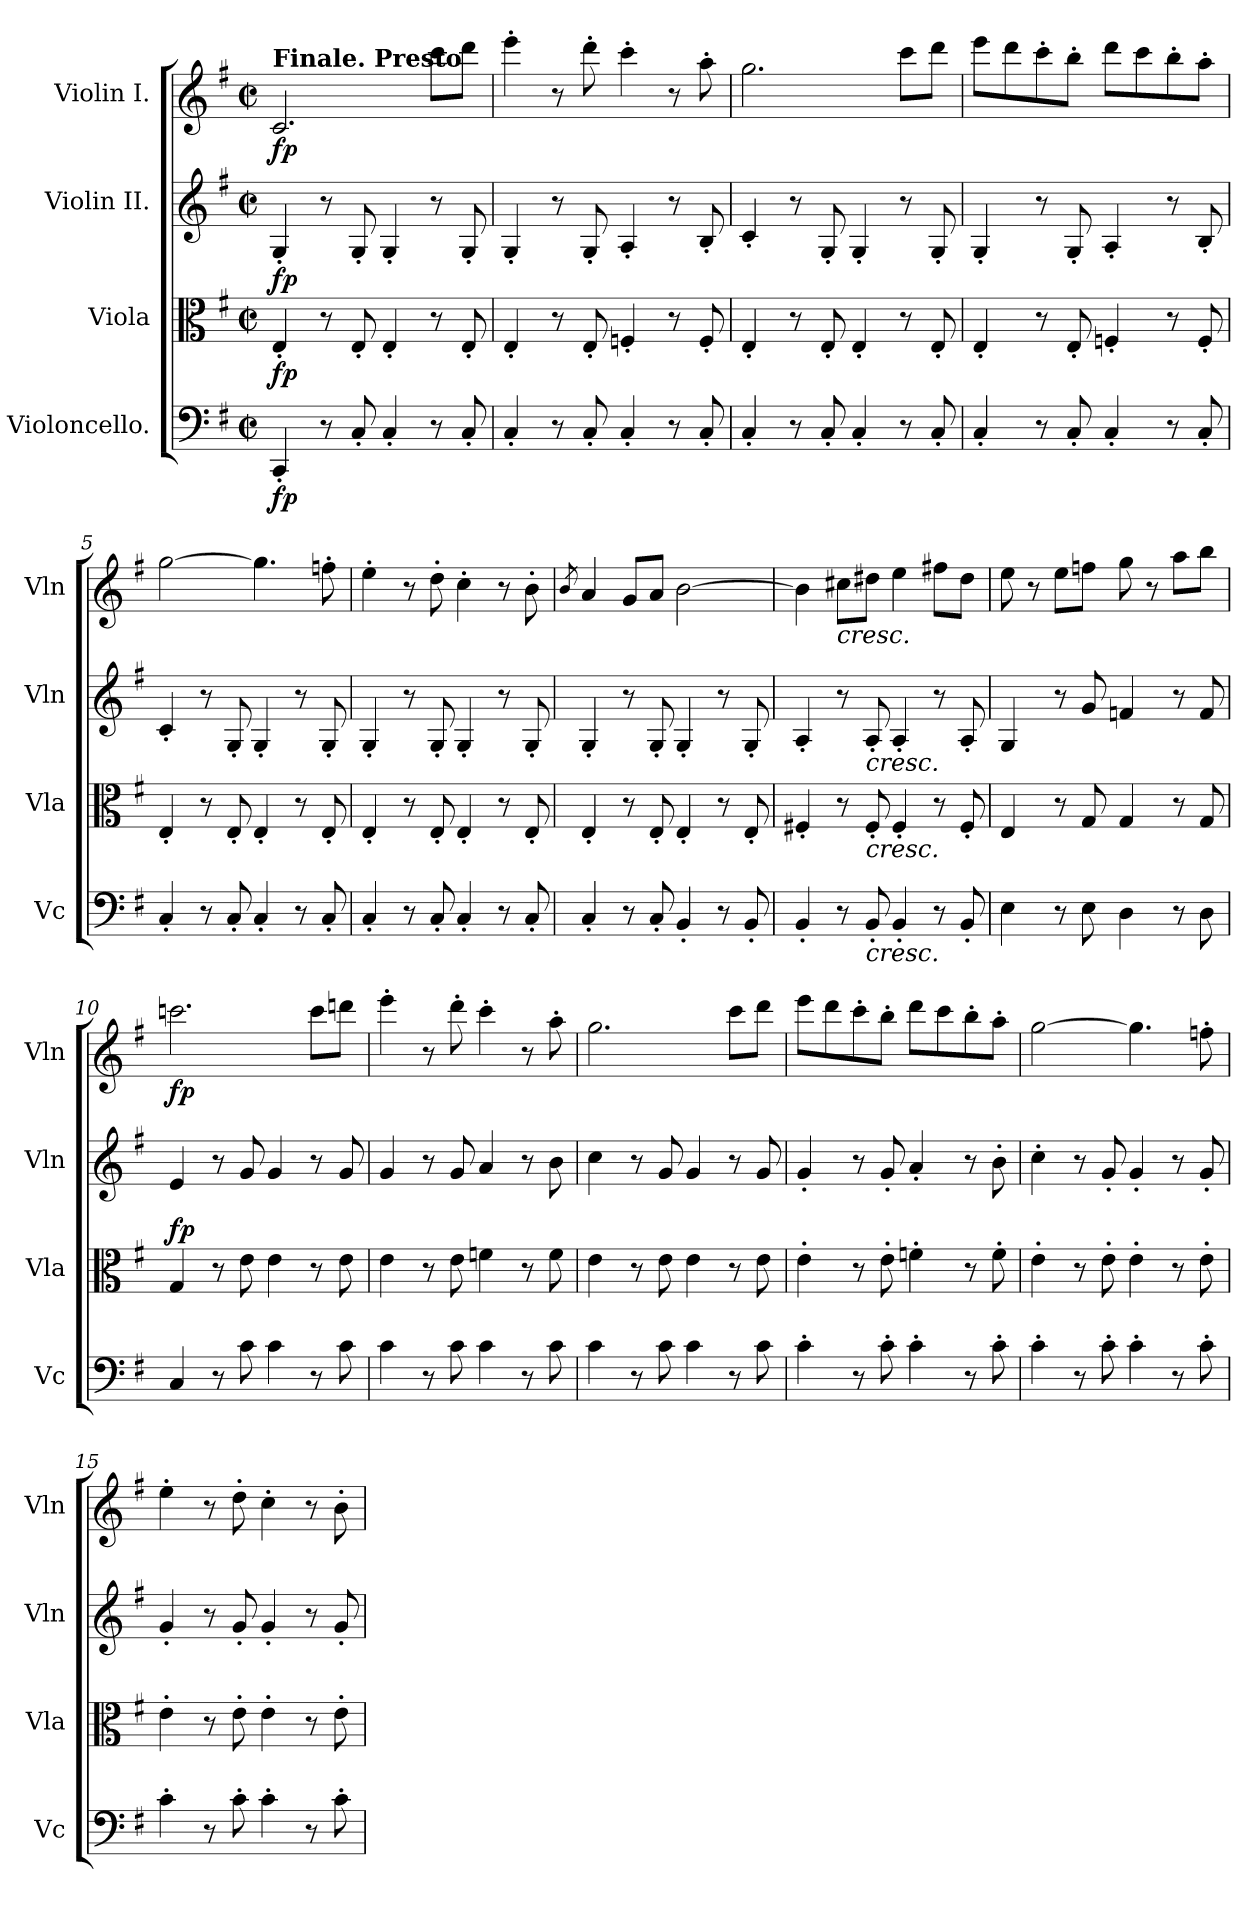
**kern	**dynam	**kern	**dynam	**kern	**dynam	**kern	**dynam
*part4	*part4	*part3	*part3	*part2	*part2	*part1	*part1
*staff4	*staff4	*staff3	*staff3	*staff2	*staff2	*staff1	*staff1
*I"Violoncello.	*	*I"Viola	*	*I"Violin II.	*	*I"Violin I.	*
*I'Vc	*	*I'Vla	*	*I'Vln	*	*I'Vln	*
*clefF4	*	*clefC3	*	*clefG2	*	*clefG2	*
*k[f#]	*	*k[f#]	*	*k[f#]	*	*k[f#]	*
*M2/2	*	*M2/2	*	*M2/2	*	*M2/2	*
*met(c|)	*	*met(c|)	*	*met(c|)	*	*met(c|)	*
=1	=1	=1	=1	=1	=1	=1	=1
!	!	!	!	!	!	!LO:TX:a:B:t=Finale. Presto	!
!	!LO:DY:b	!	!LO:DY:b	!	!LO:DY:b	!	!LO:DY:b
4CC'/	fp	4E'/	fp	4G'/	fp	2.c/	fp
8r	.	8r	.	8r	.	.	.
8C'/	.	8E'/	.	8G'/	.	.	.
4C'/	.	4E'/	.	4G'/	.	.	.
8r	.	8r	.	8r	.	8ccc\L	.
8C'/	.	8E'/	.	8G'/	.	8ddd\J	.
=2	=2	=2	=2	=2	=2	=2	=2
4C'/	.	4E'/	.	4G'/	.	4eee'\	.
8r	.	8r	.	8r	.	8r	.
8C'/	.	8E'/	.	8G'/	.	8ddd'\	.
4C'/	.	4Fn'/	.	4A'/	.	4ccc'\	.
8r	.	8r	.	8r	.	8r	.
8C'/	.	8F'/	.	8B'/	.	8aa'\	.
=3	=3	=3	=3	=3	=3	=3	=3
4C'/	.	4E'/	.	4c'/	.	2.gg\	.
8r	.	8r	.	8r	.	.	.
8C'/	.	8E'/	.	8G'/	.	.	.
4C'/	.	4E'/	.	4G'/	.	.	.
8r	.	8r	.	8r	.	8ccc\L	.
8C'/	.	8E'/	.	8G'/	.	8ddd\J	.
=4	=4	=4	=4	=4	=4	=4	=4
4C'/	.	4E'/	.	4G'/	.	8eee\L	.
.	.	.	.	.	.	8ddd\	.
8r	.	8r	.	8r	.	8ccc'\	.
8C'/	.	8E'/	.	8G'/	.	8bb'\J	.
4C'/	.	4Fn'/	.	4A'/	.	8ddd\L	.
.	.	.	.	.	.	8ccc\	.
8r	.	8r	.	8r	.	8bb'\	.
8C'/	.	8F'/	.	8B'/	.	8aa'\J	.
!!LO:LB:g=z
=5	=5	=5	=5	=5	=5	=5	=5
4C'/	.	4E'/	.	4c'/	.	[2gg\	.
8r	.	8r	.	8r	.	.	.
8C'/	.	8E'/	.	8G'/	.	.	.
4C'/	.	4E'/	.	4G'/	.	4.gg\]	.
8r	.	8r	.	8r	.	.	.
8C'/	.	8E'/	.	8G'/	.	8ffn'\	.
=6	=6	=6	=6	=6	=6	=6	=6
4C'/	.	4E'/	.	4G'/	.	4ee'\	.
8r	.	8r	.	8r	.	8r	.
8C'/	.	8E'/	.	8G'/	.	8dd'\	.
4C'/	.	4E'/	.	4G'/	.	4cc'\	.
8r	.	8r	.	8r	.	8r	.
8C'/	.	8E'/	.	8G'/	.	8b'\	.
=7	=7	=7	=7	=7	=7	=7	=7
.	.	.	.	.	.	8qb/	.
4C'/	.	4E'/	.	4G'/	.	4a/	.
8r	.	8r	.	8r	.	8g/L	.
8C'/	.	8E'/	.	8G'/	.	8a/J	.
4BB'/	.	4E'/	.	4G'/	.	[2b\	.
8r	.	8r	.	8r	.	.	.
8BB'/	.	8E'/	.	8G'/	.	.	.
=8	=8	=8	=8	=8	=8	=8	=8
4BB'/	.	4F#X'/	.	4A'/	.	4b\]	.
!	!	!	!	!	!	!LO:TX:b:i:t=cresc.	!
8r	.	8r	.	8r	.	8cc#X\L	.
!	!	!	!	!LO:TX:b:i:t=cresc.	!	!	!
!	!	!LO:TX:b:i:t=cresc.	!	!	!	!	!
!LO:TX:b:i:t=cresc.	!	!	!	!	!	!	!
8BB'/	.	8F#'/	.	8A'/	.	8dd#X\J	.
4BB'/	.	4F#'/	.	4A'/	.	4ee\	.
8r	.	8r	.	8r	.	8ff#X\L	.
8BB'/	.	8F#'/	.	8A'/	.	8dd#\J	.
!!LO:PB:g=z
=9	=9	=9	=9	=9	=9	=9	=9
4E\	.	4E/	.	4G/	.	8ee\	.
.	.	.	.	.	.	8r	.
8r	.	8r	.	8r	.	8ee\L	.
8E\	.	8G/	.	8g/	.	8ffn\J	.
4D\	.	4G/	.	4fn/	.	8gg\	.
.	.	.	.	.	.	8r	.
8r	.	8r	.	8r	.	8aa\L	.
8D\	.	8G/	.	8f/	.	8bb\J	.
=10	=10	=10	=10	=10	=10	=10	=10
!	!LO:DY:b	!	!	!	!	!	!
!	!LO:DY:n=1:a	!	!LO:DY:a	!	!	!	!LO:DY:b
4C/	fp fp	4G/	fp	4e/	.	2.cccn\	fp
8r	.	8r	.	8r	.	.	.
8c\	.	8e\	.	8g/	.	.	.
4c\	.	4e\	.	4g/	.	.	.
8r	.	8r	.	8r	.	8ccc\L	.
8c\	.	8e\	.	8g/	.	8dddn\J	.
=11	=11	=11	=11	=11	=11	=11	=11
4c\	.	4e\	.	4g/	.	4eee'\	.
8r	.	8r	.	8r	.	8r	.
8c\	.	8e\	.	8g/	.	8ddd'\	.
4c\	.	4fn\	.	4a/	.	4ccc'\	.
8r	.	8r	.	8r	.	8r	.
8c\	.	8f\	.	8b\	.	8aa'\	.
=12	=12	=12	=12	=12	=12	=12	=12
4c\	.	4e\	.	4cc\	.	2.gg\	.
8r	.	8r	.	8r	.	.	.
8c\	.	8e\	.	8g/	.	.	.
4c\	.	4e\	.	4g/	.	.	.
8r	.	8r	.	8r	.	8ccc\L	.
8c\	.	8e\	.	8g/	.	8ddd\J	.
!!LO:LB:g=z
=13	=13	=13	=13	=13	=13	=13	=13
4c'\	.	4e'\	.	4g'/	.	8eee\L	.
.	.	.	.	.	.	8ddd\	.
8r	.	8r	.	8r	.	8ccc'\	.
8c'\	.	8e'\	.	8g'/	.	8bb'\J	.
4c'\	.	4fn'\	.	4a'/	.	8ddd\L	.
.	.	.	.	.	.	8ccc\	.
8r	.	8r	.	8r	.	8bb'\	.
8c'\	.	8f'\	.	8b'\	.	8aa'\J	.
=14	=14	=14	=14	=14	=14	=14	=14
4c'\	.	4e'\	.	4cc'\	.	[2gg\	.
8r	.	8r	.	8r	.	.	.
8c'\	.	8e'\	.	8g'/	.	.	.
4c'\	.	4e'\	.	4g'/	.	4.gg\]	.
8r	.	8r	.	8r	.	.	.
8c'\	.	8e'\	.	8g'/	.	8ffn'\	.
=15	=15	=15	=15	=15	=15	=15	=15
4c'\	.	4e'\	.	4g'/	.	4ee'\	.
8r	.	8r	.	8r	.	8r	.
8c'\	.	8e'\	.	8g'/	.	8dd'\	.
4c'\	.	4e'\	.	4g'/	.	4cc'\	.
8r	.	8r	.	8r	.	8r	.
8c'\	.	8e'\	.	8g'/	.	8b'\	.
=	=	=	=	=	=	=	=
*-	*-	*-	*-	*-	*-	*-	*-
